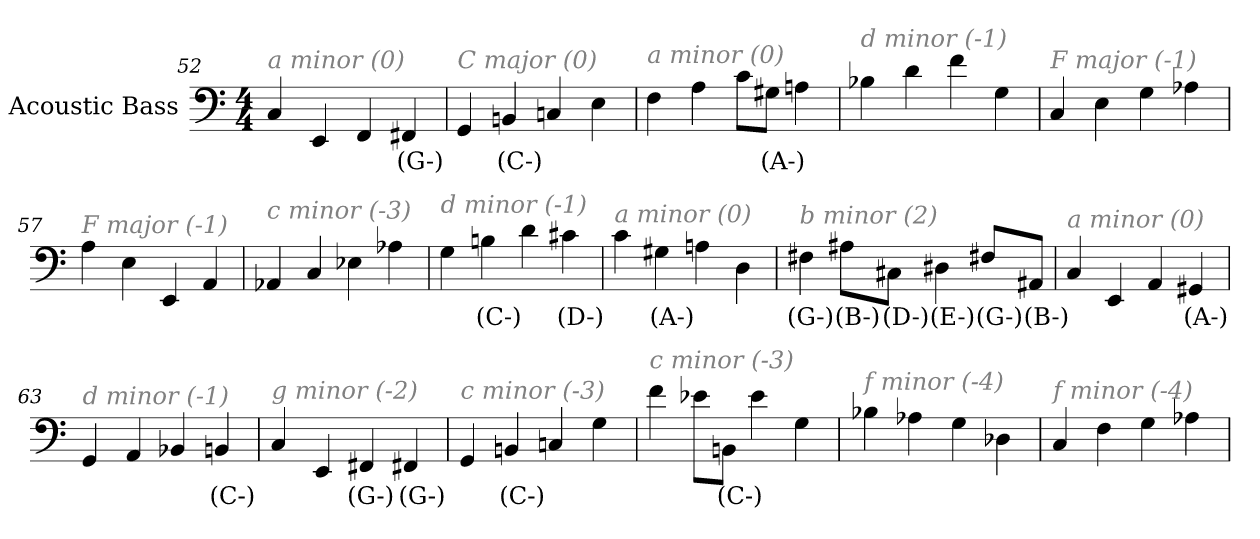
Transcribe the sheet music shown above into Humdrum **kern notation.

**kern	**text
*part1	*part1
*staff1	*staff1
*I"Acoustic Bass	*
*clefF4	*
*ITrd7c12	*
*k[]	*
*C:	*
*M4/4	*
=52	=52
!LO:TX:i:color=#808080:t=a minor (0)	!
4CC	.
4EEE	.
4FFF	.
4FFF#Xi	(G-)
=53	=53
!LO:TX:i:color=#808080:t=C major (0)	!
4GGG	.
4BBBni	(C-)
4CCn	.
4EE	.
=54	=54
!LO:TX:i:color=#808080:t=a minor (0)	!
4FF	.
4AA	.
8CL	.
8GG#XiJ	(A-)
4AAn	.
=55	=55
!LO:TX:i:color=#808080:t=d minor (-1)	!
4BB-X	.
4D	.
4F	.
4GG	.
=56	=56
!LO:TX:i:color=#808080:t=F major (-1)	!
4CC	.
4EE	.
4GG	.
4AA-X	.
=57	=57
!LO:TX:i:color=#808080:t=F major (-1)	!
4AA	.
4EE	.
4EEE	.
4AAA	.
=58	=58
!LO:TX:i:color=#808080:t=c minor (-3)	!
4AAA-X	.
4CC	.
4EE-X	.
4AA-X	.
=59	=59
!LO:TX:i:color=#808080:t=d minor (-1)	!
4GG	.
4BBni	(C-)
4D	.
4C#Xi	(D-)
=60	=60
!LO:TX:i:color=#808080:t=a minor (0)	!
4C	.
4GG#Xi	(A-)
4AAn	.
4DD	.
=61	=61
!LO:TX:i:color=#808080:t=b minor (2)	!
4FF#Xi	(G-)
8AA#XiL	(B-)
8CC#XiJ	(D-)
4DD#Xi	(E-)
8FF#XiL	(G-)
8AAA#XiJ	(B-)
=62	=62
!LO:TX:i:color=#808080:t=a minor (0)	!
4CC	.
4EEE	.
4AAA	.
4GGG#Xi	(A-)
=63	=63
!LO:TX:i:color=#808080:t=d minor (-1)	!
4GGG	.
4AAA	.
4BBB-X	.
4BBBni	(C-)
=64	=64
!LO:TX:i:color=#808080:t=g minor (-2)	!
4CC	.
4EEE	.
4FFF#Xi	(G-)
4FFF#Xi	(G-)
=65	=65
!LO:TX:i:color=#808080:t=c minor (-3)	!
4GGG	.
4BBBni	(C-)
4CCn	.
4GG	.
=66	=66
!LO:TX:i:color=#808080:t=c minor (-3)	!
4F	.
8E-XL	.
8BBBniJ	(C-)
4E-	.
4GG	.
=67	=67
!LO:TX:i:color=#808080:t=f minor (-4)	!
4BB-X	.
4AA-X	.
4GG	.
4DD-X	.
=68	=68
!LO:TX:i:color=#808080:t=f minor (-4)	!
4CC	.
4FF	.
4GG	.
4AA-X	.
=	=
*-	*-
